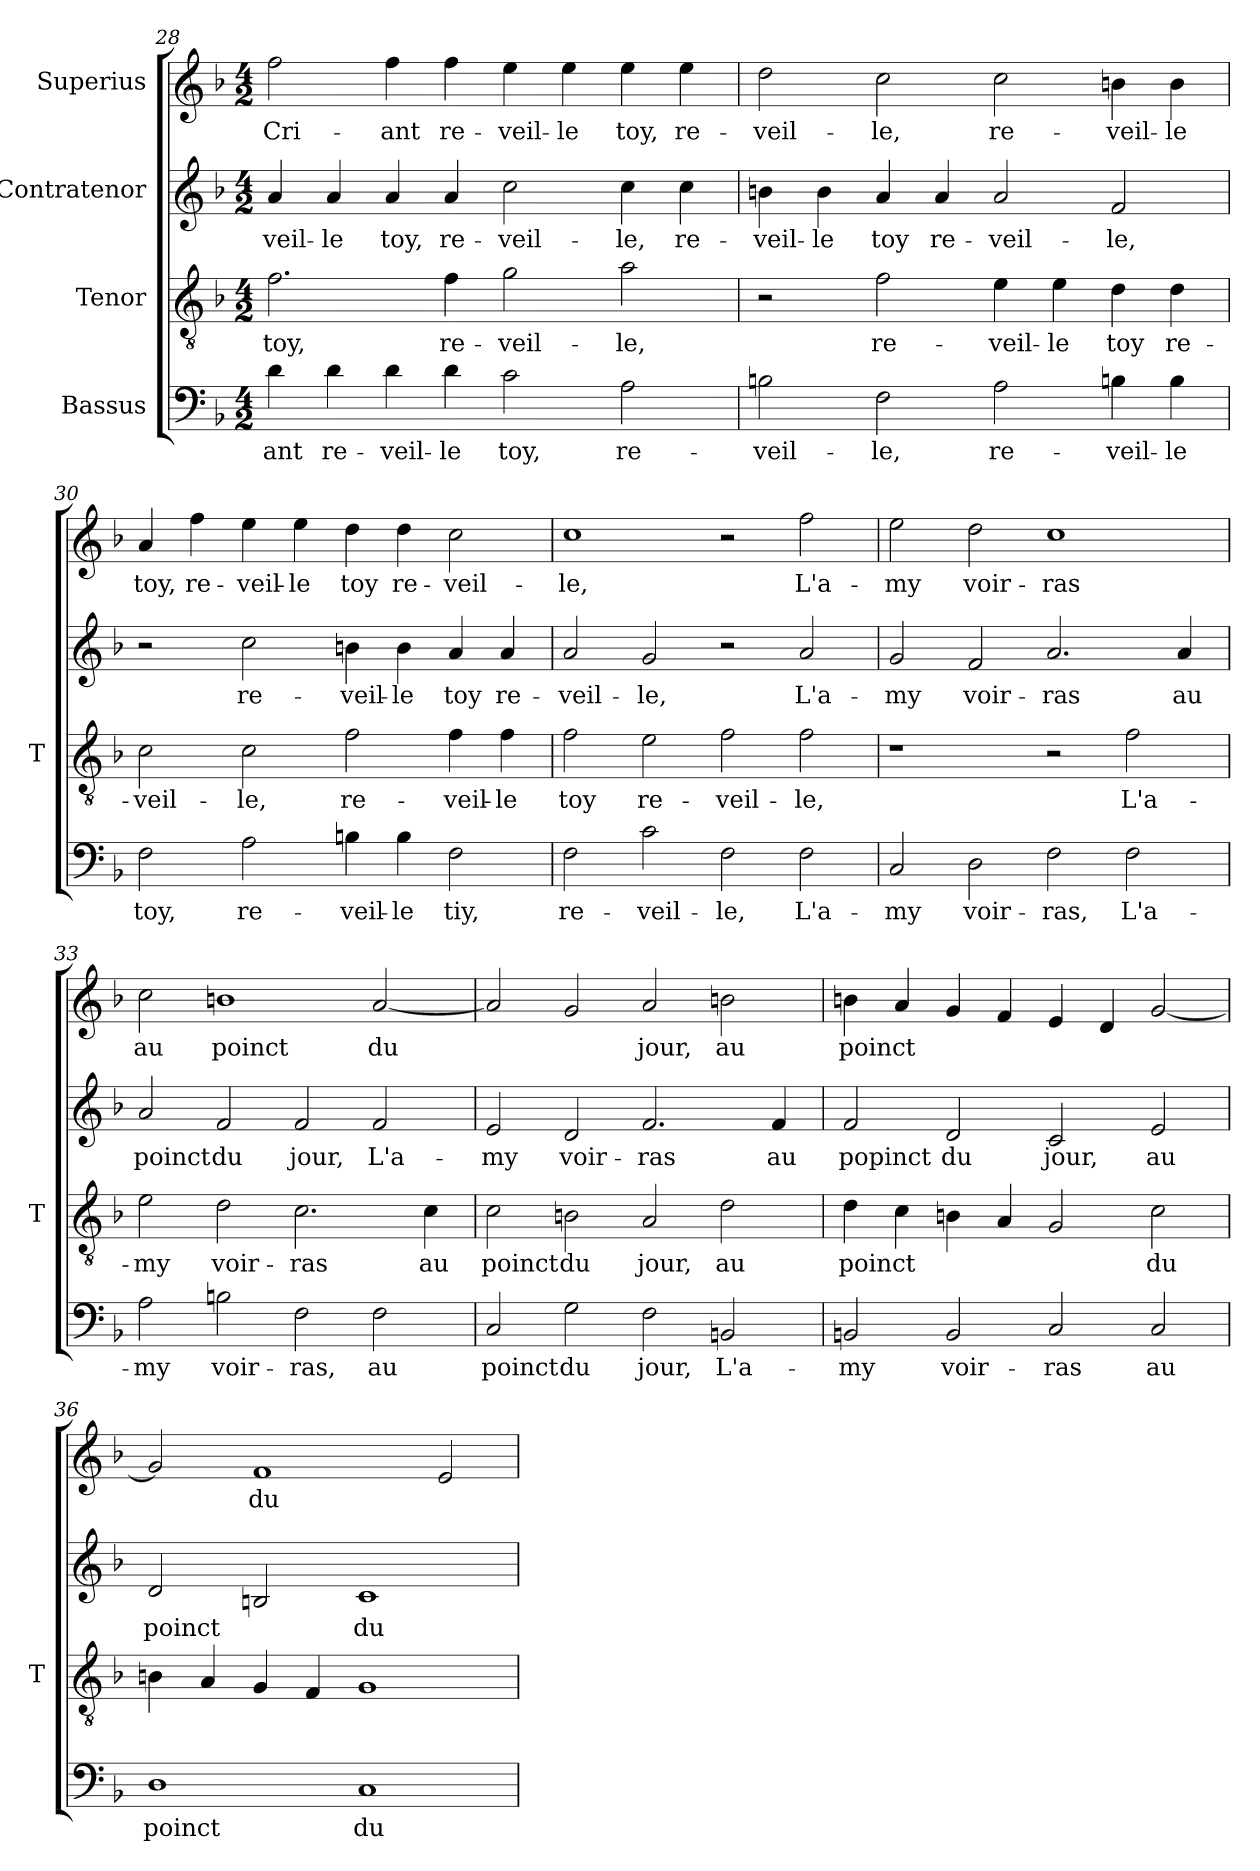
**kern	**text	**kern	**text	**kern	**text	**kern	**text
*part4	*part4	*part3	*part3	*part2	*part2	*part1	*part1
*staff4	*staff4	*staff3	*staff3	*staff2	*staff2	*staff1	*staff1
*I"Bassus	*	*I"Tenor	*	*I"Contratenor	*	*I"Superius	*
*	*	*I'T	*	*	*	*	*
*clefF4	*	*clefGv2	*	*clefG2	*	*clefG2	*
*k[b-]	*	*k[b-]	*	*k[b-]	*	*k[b-]	*
*M4/2	*	*M4/2	*	*M4/2	*	*M4/2	*
=28	=28	=28	=28	=28	=28	=28	=28
4d	-ant	2.f	-toy,	4a	veil-	2ff	Cri-
4d	re-	.	.	4a	-le	.	.
4d	veil-	.	.	4a	-toy,	4ff	-ant
4d	-le	4f	re-	4a	re-	4ff	re-
2c	-toy,	2g	veil-	2cc	veil-	4ee	veil-
.	.	.	.	.	.	4ee	-le
2A	re-	2a	-le,	4cc	-le,	4ee	-toy,
.	.	.	.	4cc	re-	4ee	re-
=29	=29	=29	=29	=29	=29	=29	=29
2Bn	veil-	2r	.	4bn	veil-	2dd	veil-
.	.	.	.	4b	-le	.	.
2F	-le,	2f	re-	4a	-toy	2cc	-le,
.	.	.	.	4a	re-	.	.
2A	re-	4e	veil-	2a	veil-	2cc	re-
.	.	4e	-le	.	.	.	.
4Bn	veil-	4d	-toy	2f	-le,	4bn	veil-
4B	-le	4d	re-	.	.	4b	-le
=30	=30	=30	=30	=30	=30	=30	=30
2F	-toy,	2c	veil-	2r	.	4a	-toy,
.	.	.	.	.	.	4ff	re-
2A	re-	2c	-le,	2cc	re-	4ee	veil-
.	.	.	.	.	.	4ee	-le
4Bn	veil-	2f	re-	4bn	veil-	4dd	-toy
4B	-le	.	.	4b	-le	4dd	re-
2F	-tiy,	4f	veil-	4a	-toy	2cc	veil-
.	.	4f	-le	4a	re-	.	.
=31	=31	=31	=31	=31	=31	=31	=31
2F	re-	2f	-toy	2a	veil-	1cc	-le,
2c	veil-	2e	re-	2g	-le,	.	.
2F	-le,	2f	veil-	2r	.	2r	.
2F	L'a-	2f	-le,	2a	L'a-	2ff	L'a-
=32	=32	=32	=32	=32	=32	=32	=32
2C	-my	1r	.	2g	-my	2ee	-my
2D	voir-	.	.	2f	voir-	2dd	voir-
2F	-ras,	2r	.	2.a	-ras	1cc	-ras
2F	L'a-	2f	L'a-	.	.	.	.
.	.	.	.	4a	-au	.	.
=33	=33	=33	=33	=33	=33	=33	=33
2A	-my	2e	-my	2a	-poinct	2cc	-au
2Bn	voir-	2d	voir-	2f	-du	1bn	-poinct
2F	-ras,	2.c	-ras	2f	-jour,	.	.
2F	-au	.	.	2f	L'a-	[2a	-du
.	.	4c	-au	.	.	.	.
=34	=34	=34	=34	=34	=34	=34	=34
2C	-poinct	2c	-poinct	2e	-my	2a]	.
2G	-du	2Bn	-du	2d	voir-	2g	.
2F	-jour,	2A	-jour,	2.f	-ras	2a	-jour,
2BBn	L'a-	2d	-au	.	.	2bn	-au
.	.	.	.	4f	-au	.	.
=35	=35	=35	=35	=35	=35	=35	=35
2BBn	-my	4d	-poinct	2f	-popinct	4bn	-poinct
.	.	4c	.	.	.	4a	.
2BB	voir-	4Bn	.	2d	-du	4g	.
.	.	4A	.	.	.	4f	.
2C	-ras	2G	.	2c	-jour,	4e	.
.	.	.	.	.	.	4d	.
2C	-au	2c	-du	2e	-au	[2g	.
=36	=36	=36	=36	=36	=36	=36	=36
1D	-poinct	4Bn	.	2d	-poinct	2g]	.
.	.	4A	.	.	.	.	.
.	.	4G	.	2Bn	.	1f	-du
.	.	4F	.	.	.	.	.
1C	-du	1G	.	1c	-du	.	.
.	.	.	.	.	.	2e	.
=	=	=	=	=	=	=	=
*-	*-	*-	*-	*-	*-	*-	*-
